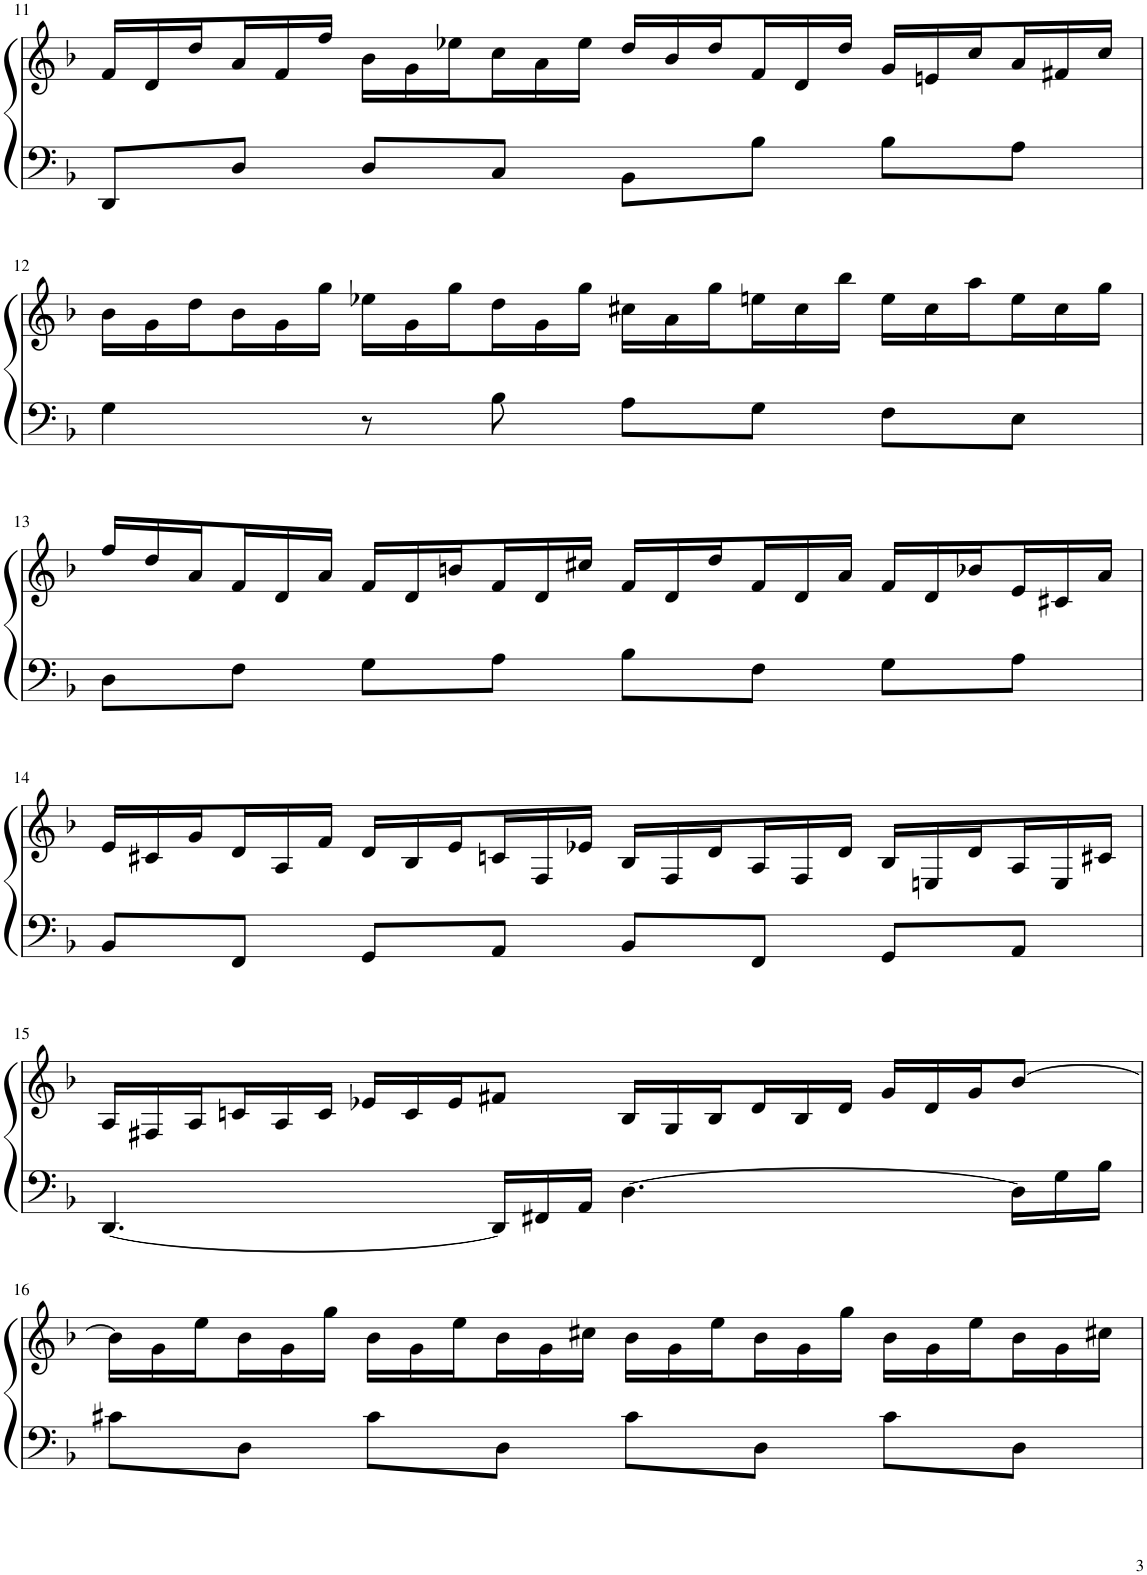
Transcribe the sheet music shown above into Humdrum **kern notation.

**kern	**kern
*part1	*part1
*staff2	*staff1
*I"Piano	*
*I'Pno	*
!!LO:PB:g=z
*clefF4	*clefG2
*k[b-]	*k[b-]
*M4/4	*M4/4
*met(c)	*met(c)
*	*Xtuplet
=11	=11
8DD/L	24f/LL
.	24d/
.	24dd/
8D/J	24a/
.	24f/
.	24ff/JJ
8D/L	24b-\LL
.	24g\
.	24ee-X\
8C/J	24cc\
.	24a\
.	24ee-\JJ
8BB-\L	24dd/LL
.	24b-/
.	24dd/
8B-\J	24f/
.	24d/
.	24dd/JJ
8B-\L	24g/LL
.	24en/
.	24cc/
8A\J	24a/
.	24f#X/
.	24cc/JJ
!!LO:LB:g=z
=12	=12
4G\	24b-\LL
.	24g\
.	24dd\
.	24b-\
.	24g\
.	24gg\JJ
8r	24ee-X\LL
.	24g\
.	24gg\
8B-\	24dd\
.	24g\
.	24gg\JJ
8A\L	24cc#X\LL
.	24a\
.	24gg\
8G\J	24een\
.	24cc#\
.	24bb-\JJ
8F\L	24ee\LL
.	24cc#\
.	24aa\
8E\J	24ee\
.	24cc#\
.	24gg\JJ
!!LO:LB:g=z
=13	=13
8D\L	24ff/LL
.	24dd/
.	24a/
8F\J	24f/
.	24d/
.	24a/JJ
8G\L	24f/LL
.	24d/
.	24bn/
8A\J	24f/
.	24d/
.	24cc#X/JJ
8B-\L	24f/LL
.	24d/
.	24dd/
8F\J	24f/
.	24d/
.	24a/JJ
8G\L	24f/LL
.	24d/
.	24b-X/
8A\J	24e/
.	24c#X/
.	24a/JJ
!!LO:LB:g=z
=14	=14
8BB-/L	24e/LL
.	24c#X/
.	24g/
8FF/J	24d/
.	24A/
.	24f/JJ
8GG/L	24d/LL
.	24B-/
.	24e/
8AA/J	24cn/
.	24F/
.	24e-X/JJ
8BB-/L	24B-/LL
.	24F/
.	24d/
8FF/J	24A/
.	24F/
.	24d/JJ
8GG/L	24B-/LL
.	24En/
.	24d/
8AA/J	24A/
.	24E/
.	24c#X/JJ
!!LO:LB:g=z
=15	=15
[4.DD/	24A/LL
.	24F#X/
.	24A/
.	24cn/
.	24A/
.	24c/JJ
.	24e-X/LL
.	24c/
.	24e-/J
*Xtuplet	*
24DD/LL]	8f#X/J
24FF#X/	.
24AA/JJ	.
[4.D\	24B-/LL
.	24G/
.	24B-/
.	24d/
.	24B-/
.	24d/JJ
.	24g/LL
.	24d/
.	24g/J
24D\LL]	[8b-/J
24G\	.
24B-\JJ	.
!!LO:LB:g=z
=16	=16
8c#X\L	24b-\LL]
.	24g\
.	24ee\
8D\J	24b-\
.	24g\
.	24gg\JJ
8c#\L	24b-\LL
.	24g\
.	24ee\
8D\J	24b-\
.	24g\
.	24cc#X\JJ
8c#\L	24b-\LL
.	24g\
.	24ee\
8D\J	24b-\
.	24g\
.	24gg\JJ
8c#\L	24b-\LL
.	24g\
.	24ee\
8D\J	24b-\
.	24g\
.	24cc#X\JJ
=	=
*-	*-
